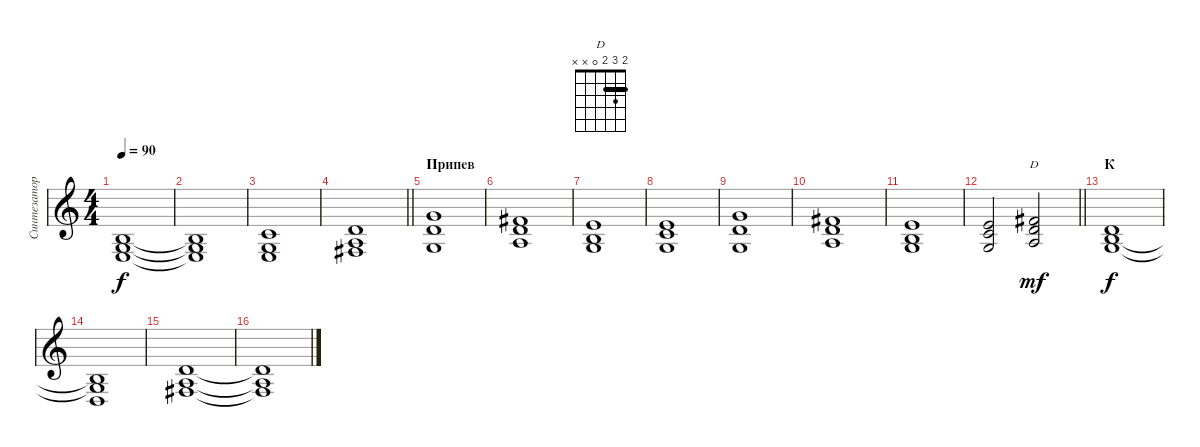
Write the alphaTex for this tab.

\track ("Синтезатор (фон)" "Синтезатор") {instrument synthstrings2}
\staff {score}
\tuning (E4 B3 G3 D3 A2 E2) {hide}
\chord ("D" 2 3 2 0 x x) {barre 2}
\ts (4 4)
\tempo 90
\clef g2
\ks c
(0.2 0.3 2.4).1{dy f} |
(0.2{t} 0.3{t} 2.4{t}).1 |
(1.2 0.3 2.4).1 |
\barLineRight lightlight
(3.2 2.3 4.4).1 |
\section ("" "Припев")
(3.1 3.2 0.3).1 |
(2.1 3.2 2.3).1 |
(0.1 0.2 0.3).1 |
(0.1 1.2 0.3).1 |
(3.1 3.2 0.3).1 |
(2.1 3.2 2.3).1 |
(0.1 0.2 0.3).1 |
\barLineRight lightlight
(0.1 1.2 0.3).2 (2.1 3.2 2.3).2{ch "D" dy mf} |
\section ("" "К")
(0.3 17.5 19.6).1{dy f volume 8} |
(0.3{t} 0.4 19.6{t}).1{volume 8} |
(3.2 2.3 4.4).1 |
(3.2{t} 2.3{t} 4.4{t}).1
